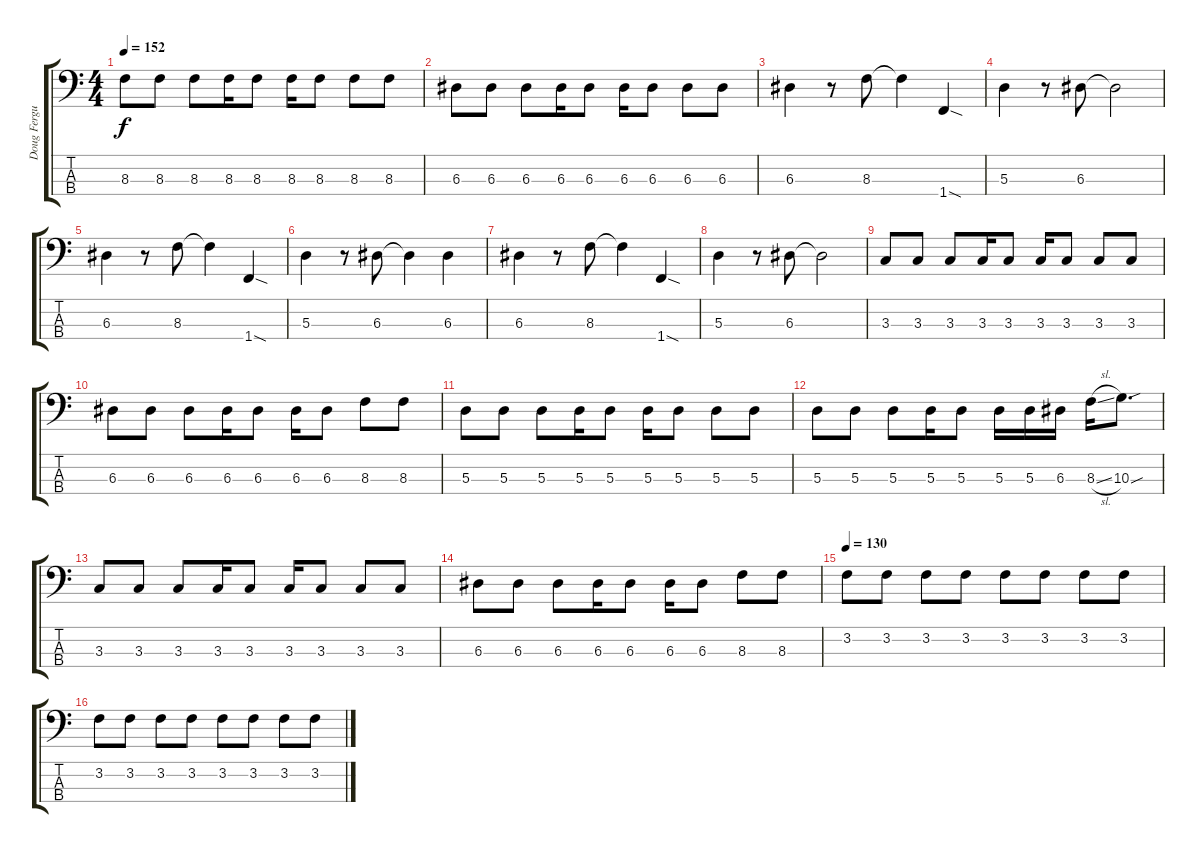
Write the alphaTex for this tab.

\track ("Doug Ferguson (Bass)" "Doug Fergu") {instrument electricbassfinger}
\staff {score tabs}
\tuning (G2 D2 A1 E1) {hide}
\ts (4 4)
\tempo 152
\clef f4
\ks c
8.3.8{dy f} 8.3.8 8.3.8 8.3.16 8.3.8 8.3.16 8.3.8 8.3.8 8.3.8 |
6.3.8 6.3.8 6.3.8 6.3.16 6.3.8 6.3.16 6.3.8 6.3.8 6.3.8 |
6.3.4 r.8 8.3.8 8.3{t}.4 1.4{sod}.4 |
5.3.4 r.8 6.3.8 6.3{t}.2 |
6.3.4 r.8 8.3.8 8.3{t}.4 1.4{sod}.4 |
5.3.4 r.8 6.3.8 6.3{t}.4 6.3.4 |
6.3.4 r.8 8.3.8 8.3{t}.4 1.4{sod}.4 |
5.3.4 r.8 6.3.8 6.3{t}.2 |
3.3.8 3.3.8 3.3.8 3.3.16 3.3.8 3.3.16 3.3.8 3.3.8 3.3.8 |
6.3.8 6.3.8 6.3.8 6.3.16 6.3.8 6.3.16 6.3.8 8.3.8 8.3.8 |
5.3.8 5.3.8 5.3.8 5.3.16 5.3.8 5.3.16 5.3.8 5.3.8 5.3.8 |
5.3.8 5.3.8 5.3.8 5.3.16 5.3.8 5.3.16 5.3.16 6.3.16 8.3{sl}.16 10.3{sou}.8{d} |
3.3.8 3.3.8 3.3.8 3.3.16 3.3.8 3.3.16 3.3.8 3.3.8 3.3.8 |
6.3.8 6.3.8 6.3.8 6.3.16 6.3.8 6.3.16 6.3.8 8.3.8 8.3.8 |
\tempo 130
3.2.8 3.2.8 3.2.8 3.2.8 3.2.8 3.2.8 3.2.8 3.2.8 |
3.2.8 3.2.8 3.2.8 3.2.8 3.2.8 3.2.8 3.2.8 3.2.8
